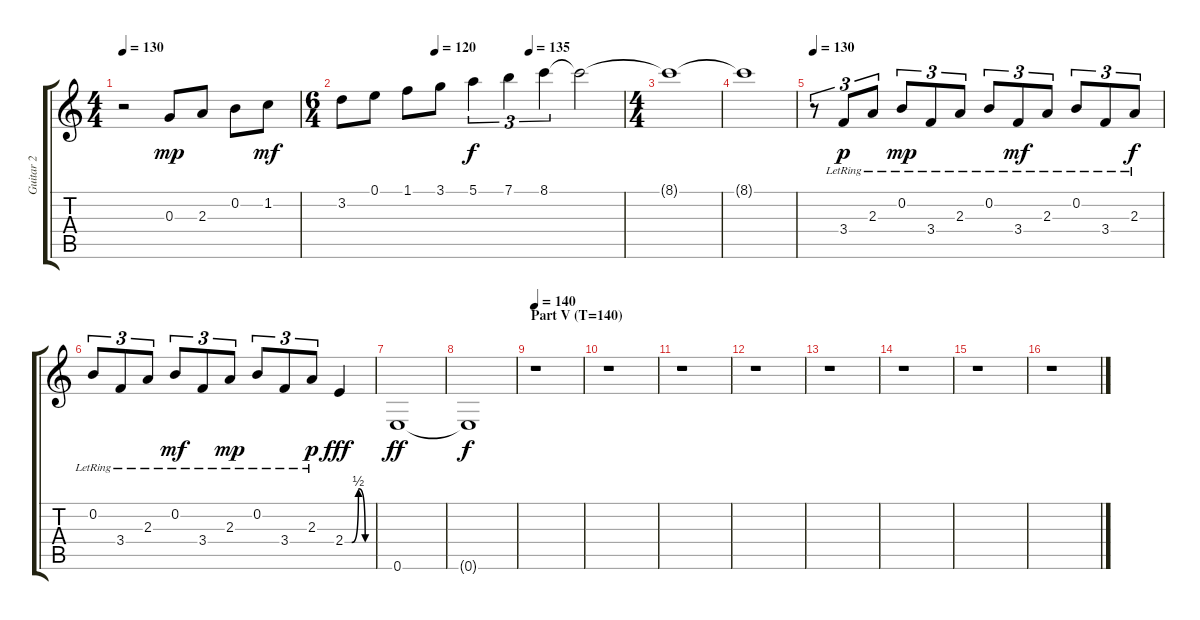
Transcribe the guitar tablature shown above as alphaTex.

\track ("Guitar 2" "Guitar 2") {instrument acousticguitarsteel}
\staff {score tabs}
\tuning (E4 B3 G3 D3 A2 E2) {hide}
\ts (4 4)
\tempo 130
\clef g2
\ks c
r.2{dy mp balance 16} 0.3.8 2.3.8 0.2.8 1.2.8{dy mf} |
\ts (6 4)
\tempo (120 0.3333333333333333)
\tempo (135 0.6666666666666666)
3.2.8 0.1.8 1.1.8 3.1.8 5.1.4{tu (3 2) dy f} 7.1.4{tu (3 2)} 8.1.4{tu (3 2)} 8.1{t}.2 |
\ts (4 4)
8.1{t}.1{balance 8} |
8.1{t}.1 |
\tempo 130
r.8{tu (3 2)} 3.4{lr}.8{tu (3 2) dy p} 2.3{lr}.8{tu (3 2)} 0.2{lr}.8{tu (3 2) dy mp} 3.4{lr}.8{tu (3 2)} 2.3{lr}.8{tu (3 2)} 0.2{lr}.8{tu (3 2)} 3.4{lr}.8{tu (3 2) dy mf} 2.3{lr}.8{tu (3 2)} 0.2{lr}.8{tu (3 2)} 3.4{lr}.8{tu (3 2)} 2.3{lr}.8{tu (3 2) dy f} |
0.2{lr}.8{tu (3 2)} 3.4{lr}.8{tu (3 2)} 2.3{lr}.8{tu (3 2)} 0.2{lr}.8{tu (3 2) dy mf} 3.4{lr}.8{tu (3 2)} 2.3{lr}.8{tu (3 2) dy mp} 0.2{lr}.8{tu (3 2)} 3.4{lr}.8{tu (3 2)} 2.3{lr}.8{tu (3 2) dy p} 2.4{be (custom 0 0 15 0 30 2 45 0 60 0)}.4{dy fff} |
0.6.1{dy ff} |
0.6{t}.1{dy f} |
\section ("" "Part V (T=140)")
\tempo 140
r.1{volume 16 balance 8 instrument acousticguitarsteel} |
r.1 |
r.1 |
r.1 |
r.1 |
r.1 |
r.1 |
r.1
